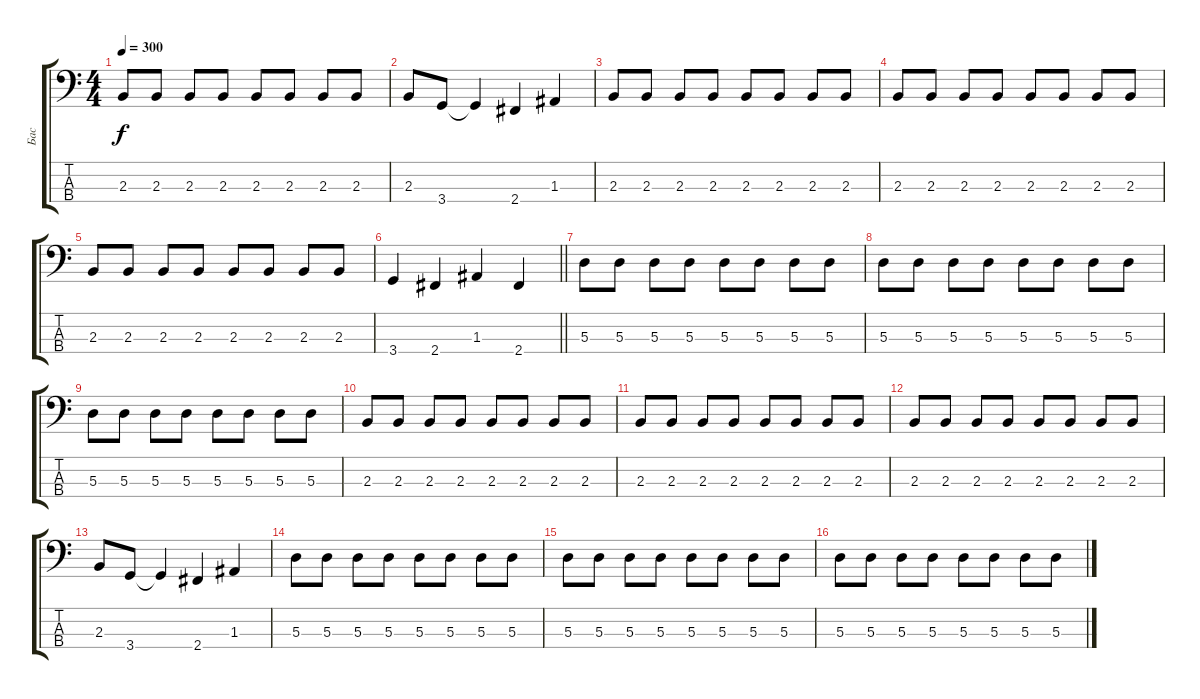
\track ("Бас" "Бас") {instrument electricbasspick}
\staff {score tabs}
\tuning (G2 D2 A1 E1) {hide}
\ts (4 4)
\tempo 300
\clef f4
\ks c
2.3.8{dy f} 2.3.8 2.3.8 2.3.8 2.3.8 2.3.8 2.3.8 2.3.8 |
2.3.8 3.4.8 3.4{t}.4 2.4.4 1.3.4 |
2.3.8 2.3.8 2.3.8 2.3.8 2.3.8 2.3.8 2.3.8 2.3.8 |
2.3.8 2.3.8 2.3.8 2.3.8 2.3.8 2.3.8 2.3.8 2.3.8 |
2.3.8 2.3.8 2.3.8 2.3.8 2.3.8 2.3.8 2.3.8 2.3.8 |
\barLineRight lightlight
3.4.4 2.4.4 1.3.4 2.4.4 |
5.3.8 5.3.8 5.3.8 5.3.8 5.3.8 5.3.8 5.3.8 5.3.8 |
5.3.8 5.3.8 5.3.8 5.3.8 5.3.8 5.3.8 5.3.8 5.3.8 |
5.3.8 5.3.8 5.3.8 5.3.8 5.3.8 5.3.8 5.3.8 5.3.8 |
2.3.8 2.3.8 2.3.8 2.3.8 2.3.8 2.3.8 2.3.8 2.3.8 |
2.3.8 2.3.8 2.3.8 2.3.8 2.3.8 2.3.8 2.3.8 2.3.8 |
2.3.8 2.3.8 2.3.8 2.3.8 2.3.8 2.3.8 2.3.8 2.3.8 |
2.3.8 3.4.8 3.4{t}.4 2.4.4 1.3.4 |
5.3.8 5.3.8 5.3.8 5.3.8 5.3.8 5.3.8 5.3.8 5.3.8 |
5.3.8 5.3.8 5.3.8 5.3.8 5.3.8 5.3.8 5.3.8 5.3.8 |
5.3.8 5.3.8 5.3.8 5.3.8 5.3.8 5.3.8 5.3.8 5.3.8
